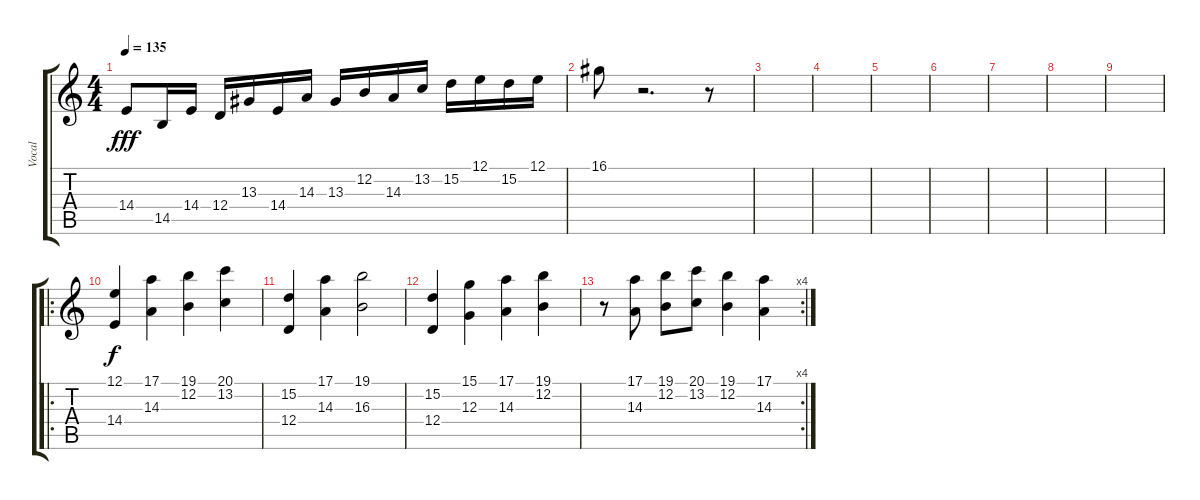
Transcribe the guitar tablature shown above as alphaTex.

\track ("Vocal" "Vocal") {instrument synthbrass1}
\staff {score tabs}
\tuning (E4 B3 G3 D3 A2 E2) {hide}
\ts (4 4)
\tempo 135
\clef g2
\ks c
14.4.8{dy fff instrument voiceoohs} 14.5.16 14.4.16 12.4.16 13.3.16 14.4.16 14.3.16 13.3.16 12.2.16 14.3.16 13.2.16 15.2.16 12.1.16 15.2.16 12.1.16 |
16.1.8 r.2{d} r.8 |
|
|
|
|
|
|
|
\ro
(12.1 14.4).4{dy f} (17.1 14.3).4 (19.1 12.2).4 (20.1 13.2).4 |
(15.2 12.4).4 (17.1 14.3).4 (19.1 16.3).2 |
(15.2 12.4).4 (15.1 12.3).4 (17.1 14.3).4 (19.1 12.2).4 |
\rc 4
r.8 (17.1 14.3).8 (19.1 12.2).8 (20.1 13.2).8 (19.1 12.2).4 (17.1 14.3).4
